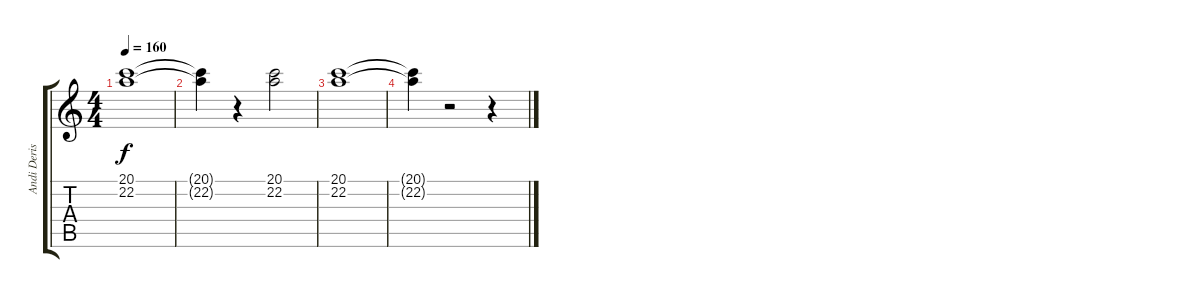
\track ("Andi Deris" "Andi Deris") {instrument flute}
\staff {score tabs}
\tuning (E4 B3 G3 D3 A2 E2) {hide}
\ts (4 4)
\tempo 160
\clef g2
\ks c
(20.1 22.2).1{dy f} |
(20.1{t} 22.2{t}).4 r.4 (20.1 22.2).2 |
(20.1 22.2).1 |
(20.1{t} 22.2{t}).4 r.2 r.4
